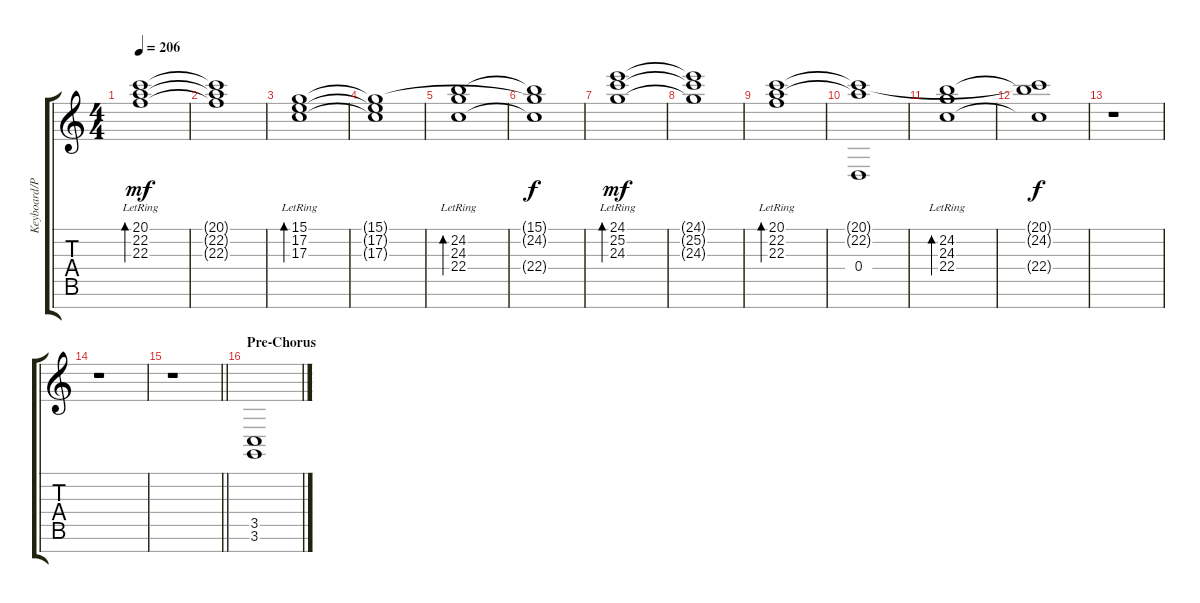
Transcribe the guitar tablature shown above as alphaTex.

\track ("Keyboard/Piano" "Keyboard/P") {instrument acousticgrandpiano}
\staff {score tabs}
\tuning (E4 B3 G3 D3 A2 E2 B1) {hide}
\ts (4 4)
\tempo 206
\clef g2
\ks c
(20.1{lr} 22.2{lr} 22.3{lr}).1{bd 480 dy mf} |
(20.1{t} 22.2{t} 22.3{t}).1 |
(15.1{lr} 17.2{lr} 17.3).1{bd 480} |
(15.1{t} 17.2{t} 17.3{t}).1 |
(24.2{lr} 24.3{lr} 22.4{lr}).1{bd 480} |
(15.1{t} 24.2{t} 22.4{t}).1{dy f} |
(24.1{lr} 25.2{lr} 24.3{lr}).1{bd 480 dy mf} |
(24.1{t} 25.2{t} 24.3{t}).1 |
(20.1{lr} 22.2{lr} 22.3{lr}).1{bd 480} |
(20.1{t} 22.2{t} 0.4).1 |
(24.2{lr} 24.3{lr} 22.4{lr}).1{bd 480} |
(20.1{t} 24.2{t} 22.4{t}).1{dy f} |
r.1 |
r.1 |
\barLineRight lightlight
r.1 |
\section ("" "Pre-Chorus")
(3.5 3.6).1{volume 11 balance 5 instrument acousticgrandpiano}
